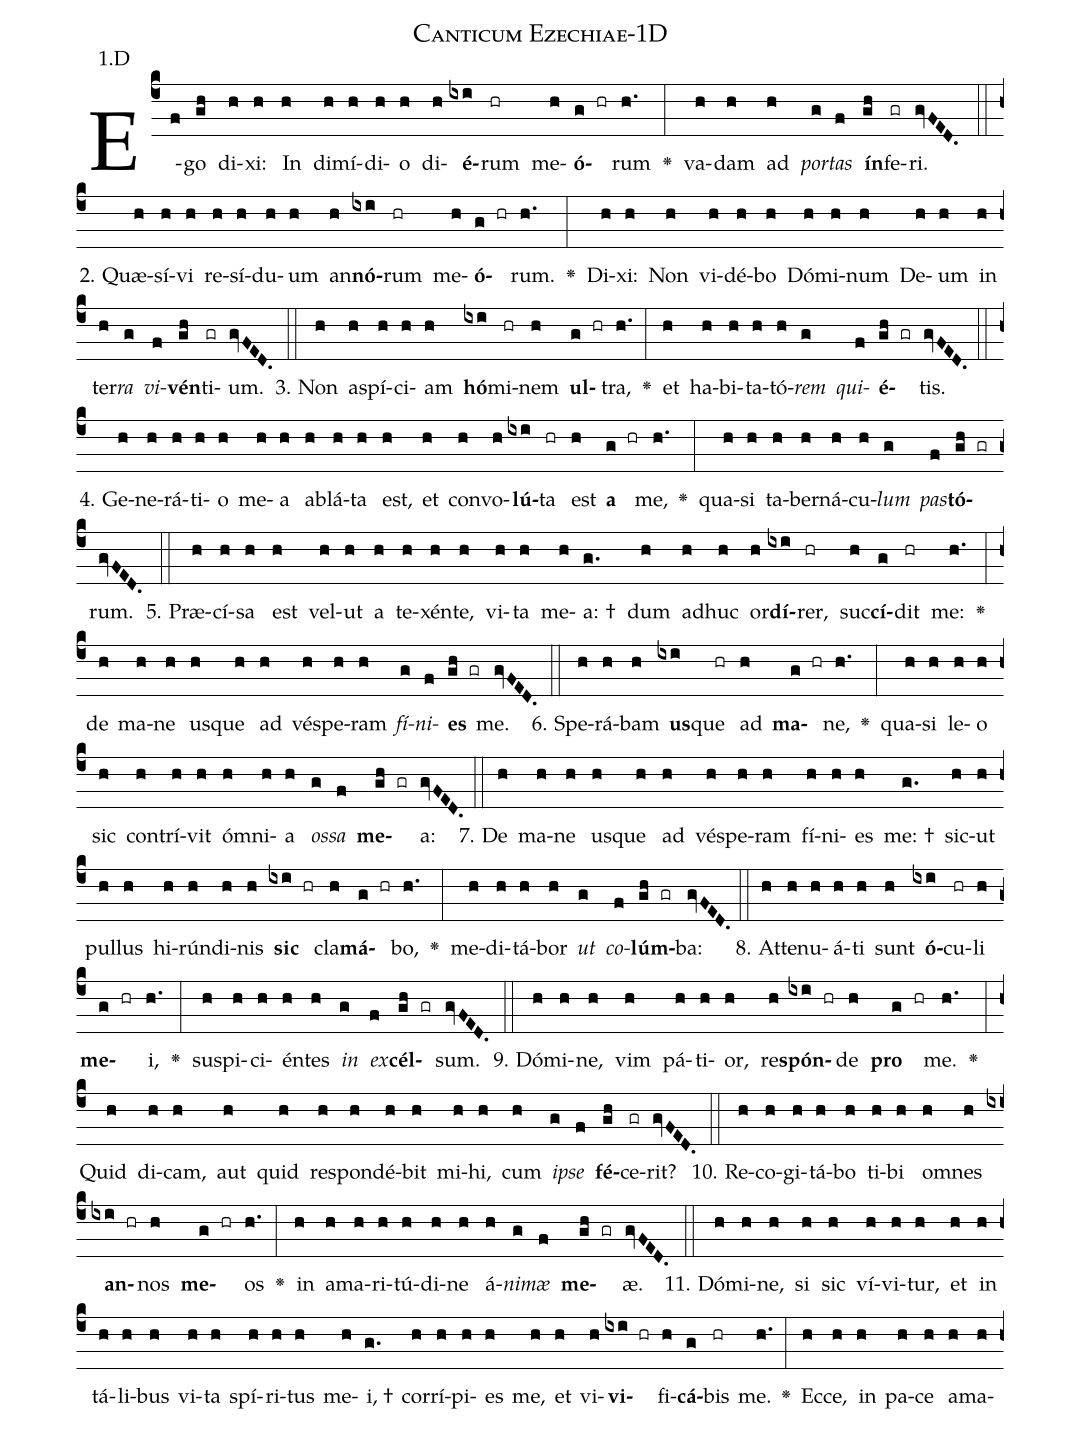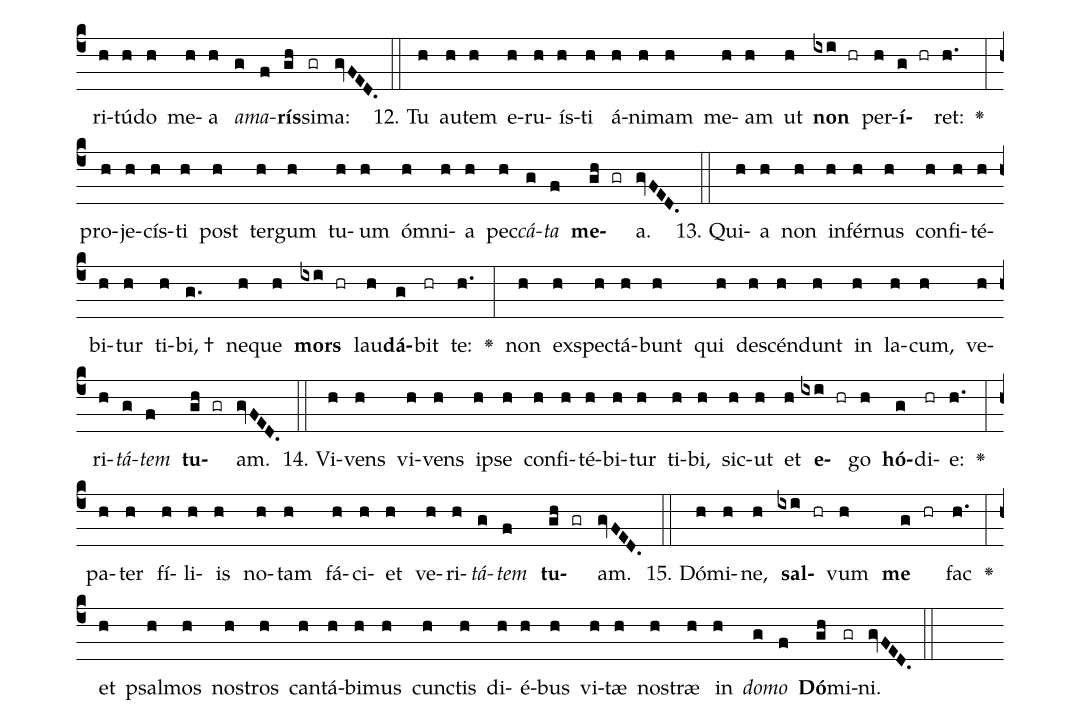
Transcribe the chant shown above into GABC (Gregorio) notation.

name: Canticum Ezechiae-1D;
annotation: 1.D;
%%
(c4)E(f)go(gh) di(h)xi:(h) In(h) di(h)mí(h)di(h)o(h) di(h)<b>é</b>(ixi)rum(hr) me(h)<b>ó</b>(g hr)rum(h.) <v>\greheightstar</v>(:) va(h)dam(h) ad(h) <i>por</i>(g)<i>tas</i>(f) <b>ín</b>(gh)fe(gr)ri.(gvFED.) (::)
2. Quæ(h)sí(h)vi(h) re(h)sí(h)du(h)um(h) an(h)<b>nó</b>(ixi)rum(hr) me(h)<b>ó</b>(g hr)rum.(h.) <v>\greheightstar</v>(:) Di(h)xi:(h) Non(h) vi(h)dé(h)bo(h) Dó(h)mi(h)num(h) De(h)um(h) in(h) ter(h)<i>ra</i>(g) <i>vi</i>(f)<b>vén</b>(gh)ti(gr)um.(gvFED.) (::)
3. Non(h) a(h)spí(h)ci(h)am(h) <b>hó</b>(ixi)mi(hr)nem(h) <b>ul</b>(g hr)tra,(h.) <v>\greheightstar</v>(:) et(h) ha(h)bi(h)ta(h)tó(h)<i>rem</i>(g) <i>qui</i>(f)<b>é</b>(gh gr)tis.(gvFED.) (::)
4. Ge(h)ne(h)rá(h)ti(h)o(h) me(h)a(h) ab(h)lá(h)ta(h) est,(h) et(h) con(h)vo(h)<b>lú</b>(ixi)ta(hr) est(h) <b>a</b>(g hr) me,(h.) <v>\greheightstar</v>(:) qua(h)si(h) ta(h)ber(h)ná(h)cu(h)<i>lum</i>(g) <i>pas</i>(f)<b>tó</b>(gh gr)rum.(gvFED.) (::)
5. Præ(h)cí(h)sa(h) est(h) vel(h)ut(h) a(h) te(h)xén(h)te,(h) vi(h)ta(h) me(h)a: †(g.) dum(h) ad(h)huc(h) or(h)<b>dí</b>(ixi)rer,(hr) suc(h)<b>cí</b>(g)dit(hr) me:(h.) <v>\greheightstar</v>(:) de(h) ma(h)ne(h) us(h)que(h) ad(h) vés(h)pe(h)ram(h) <i>fí</i>(g)<i>ni</i>(f)<b>es</b>(gh gr) me.(gvFED.) (::)
6. Spe(h)rá(h)bam(h) <b>us</b>(ixi)que(hr) ad(h) <b>ma</b>(g hr)ne,(h.) <v>\greheightstar</v>(:) qua(h)si(h) le(h)o(h) sic(h) con(h)trí(h)vit(h) óm(h)ni(h)a(h) <i>os</i>(g)<i>sa</i>(f) <b>me</b>(gh gr)a:(gvFED.) (::)
7. De(h) ma(h)ne(h) us(h)que(h) ad(h) vés(h)pe(h)ram(h) fí(h)ni(h)es(h) me: †(g.) sic(h)ut(h) pul(h)lus(h) hi(h)rún(h)di(h)nis(h) <b>sic</b>(ixi hr) cla(h)<b>má</b>(g hr)bo,(h.) <v>\greheightstar</v>(:) me(h)di(h)tá(h)bor(h) <i>ut</i>(g) <i>co</i>(f)<b>lúm</b>(gh gr)ba:(gvFED.) (::)
8. At(h)te(h)nu(h)á(h)ti(h) sunt(h) <b>ó</b>(ixi)cu(hr)li(h) <b>me</b>(g hr)i,(h.) <v>\greheightstar</v>(:) su(h)spi(h)ci(h)én(h)tes(h) <i>in</i>(g) <i>ex</i>(f)<b>cél</b>(gh gr)sum.(gvFED.) (::)
9. Dó(h)mi(h)ne,(h) vim(h) pá(h)ti(h)or,(h) re(h)<b>spón</b>(ixi hr)de(h) <b>pro</b>(g hr) me.(h.) <v>\greheightstar</v>(:) Quid(h) di(h)cam,(h) aut(h) quid(h) re(h)spon(h)dé(h)bit(h) mi(h)hi,(h) cum(h) <i>ip</i>(g)<i>se</i>(f) <b>fé</b>(gh)ce(gr)rit?(gvFED.) (::)
10. Re(h)co(h)gi(h)tá(h)bo(h) ti(h)bi(h) om(h)nes(h) <b>an</b>(ixi hr)nos(h) <b>me</b>(g hr)os(h.) <v>\greheightstar</v>(:) in(h) a(h)ma(h)ri(h)tú(h)di(h)ne(h) á(h)<i>ni</i>(g)<i>mæ</i>(f) <b>me</b>(gh gr)æ.(gvFED.) (::)
11. Dó(h)mi(h)ne,(h) si(h) sic(h) ví(h)vi(h)tur,(h) et(h) in(h) tá(h)li(h)bus(h) vi(h)ta(h) spí(h)ri(h)tus(h) me(h)i, †(g.) cor(h)rí(h)pi(h)es(h) me,(h) et(h) vi(h)<b>vi</b>(ixi hr)fi(h)<b>cá</b>(g)bis(hr) me.(h.) <v>\greheightstar</v>(:) Ec(h)ce,(h) in(h) pa(h)ce(h) a(h)ma(h)ri(h)tú(h)do(h) me(h)a(h) <i>a</i>(g)<i>ma</i>(f)<b>rís</b>(gh)si(gr)ma:(gvFED.) (::)
12. Tu(h) au(h)tem(h) e(h)ru(h)ís(h)ti(h) á(h)ni(h)mam(h) me(h)am(h) ut(h) <b>non</b>(ixi hr) per(h)<b>í</b>(g hr)ret:(h.) <v>\greheightstar</v>(:) pro(h)je(h)cís(h)ti(h) post(h) ter(h)gum(h) tu(h)um(h) óm(h)ni(h)a(h) pec(h)<i>cá</i>(g)<i>ta</i>(f) <b>me</b>(gh gr)a.(gvFED.) (::)
13. Qui(h)a(h) non(h) in(h)fér(h)nus(h) con(h)fi(h)té(h)bi(h)tur(h) ti(h)bi, †(g.) ne(h)que(h) <b>mors</b>(ixi hr) lau(h)<b>dá</b>(g)bit(hr) te:(h.) <v>\greheightstar</v>(:) non(h) ex(h)spec(h)tá(h)bunt(h) qui(h) de(h)scén(h)dunt(h) in(h) la(h)cum,(h) ve(h)ri(h)<i>tá</i>(g)<i>tem</i>(f) <b>tu</b>(gh gr)am.(gvFED.) (::)
14. Vi(h)vens(h) vi(h)vens(h) ip(h)se(h) con(h)fi(h)té(h)bi(h)tur(h) ti(h)bi,(h) sic(h)ut(h) et(h) <b>e</b>(ixi hr)go(h) <b>hó</b>(g)di(hr)e:(h.) <v>\greheightstar</v>(:) pa(h)ter(h) fí(h)li(h)is(h) no(h)tam(h) fá(h)ci(h)et(h) ve(h)ri(h)<i>tá</i>(g)<i>tem</i>(f) <b>tu</b>(gh gr)am.(gvFED.) (::)
15. Dó(h)mi(h)ne,(h) <b>sal</b>(ixi hr)vum(h) <b>me</b>(g hr) fac(h.) <v>\greheightstar</v>(:) et(h) psal(h)mos(h) nos(h)tros(h) can(h)tá(h)bi(h)mus(h) cunc(h)tis(h) di(h)é(h)bus(h) vi(h)tæ(h) nos(h)træ(h) in(h) <i>do</i>(g)<i>mo</i>(f) <b>Dó</b>(gh)mi(gr)ni.(gvFED.) (::)
